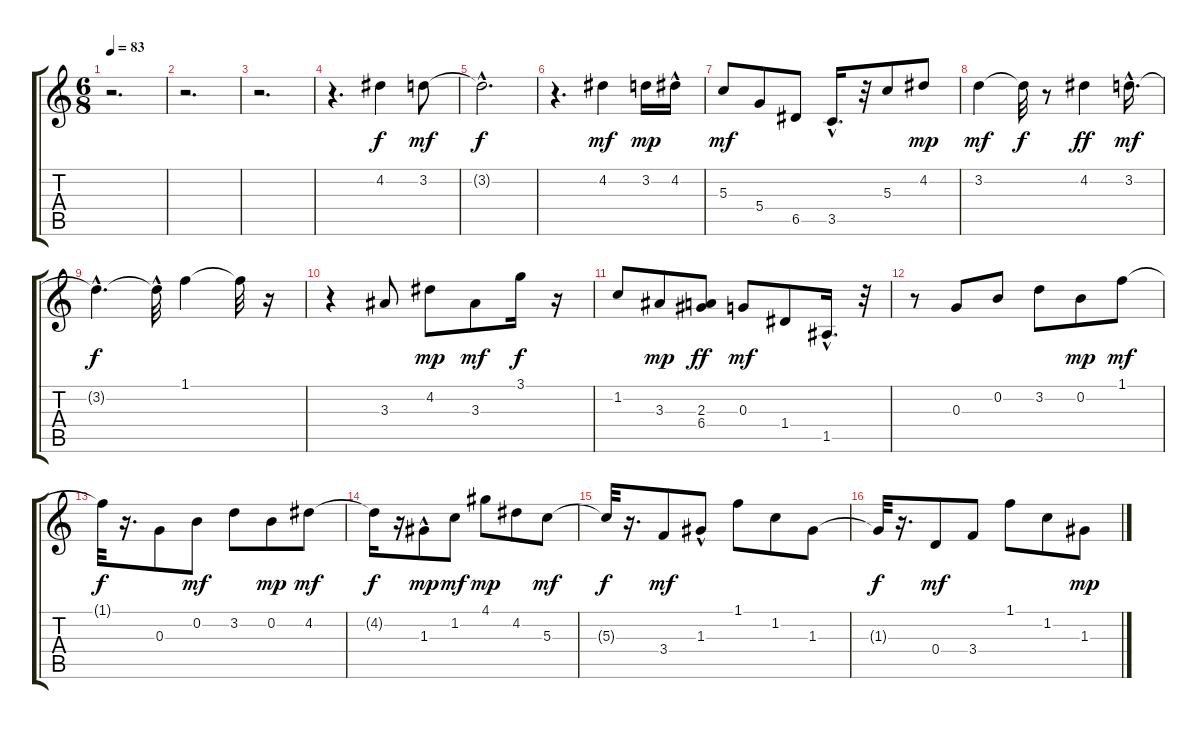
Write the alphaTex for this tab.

\track "" {instrument electricbassfinger}
\staff {score tabs}
\tuning (E4 B3 G3 D3 A2 E2) {hide}
\ts (6 8)
\tempo 83
\clef g2
\ks c
r.2{d dy mp} |
r.2{d} |
r.2{d} |
r.4{d} 4.2.4{dy f} 3.2.8{dy mf} |
3.2{hac t}.2{d dy f} |
r.4{d} 4.2.4{dy mf} 3.2.16{dy mp} 4.2{hac}.16 |
5.3.8{dy mf} 5.4.8 6.5.8 3.5{hac}.16{d} r.32 5.3.8 4.2.8{dy mp} |
3.2.4{dy mf} 3.2{t}.32{dy f} r.8 4.2.4{dy ff} 3.2{hac}.16{d dy mf} |
3.2{hac t}.4{d dy f} 3.2{hac t}.32 1.1.4 1.1{t}.32 r.16 |
r.4 3.3.8 4.2.8{dy mp} 3.3.8{dy mf} 3.1.16{dy f} r.16 |
1.2.8 3.3.8{dy mp} (2.3 6.4).8{dy ff} 0.3.8{dy mf} 1.4.8 1.5{hac}.16{d} r.32 |
r.8 0.3.8 0.2.8 3.2.8 0.2.8{dy mp} 1.1.8{dy mf} |
1.1{t}.32{dy f} r.16{d} 0.3.8 0.2.8{dy mf} 3.2.8 0.2.8{dy mp} 4.2.8{dy mf} |
4.2{t}.16{dy f} r.16 1.3{hac}.8{dy mp} 1.2.8{dy mf} 4.1.8{dy mp} 4.2.8 5.3.8{dy mf} |
5.3{t}.32{dy f} r.16{d} 3.4.8{dy mf} 1.3{hac}.8 1.1.8 1.2.8 1.3.8 |
1.3{t}.32{dy f} r.16{d} 0.4.8{dy mf} 3.4.8 1.1.8 1.2.8 1.3.8{dy mp}
